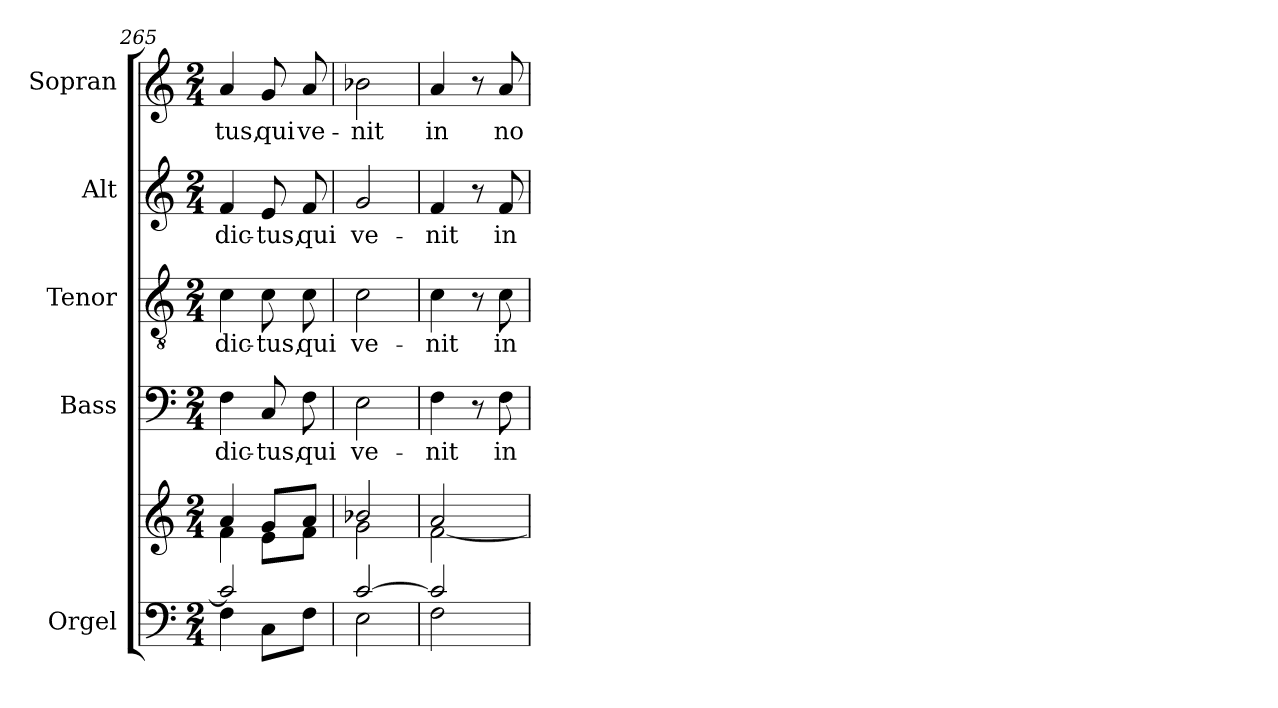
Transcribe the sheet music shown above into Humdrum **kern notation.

**kern	**kern	**kern	**text	**kern	**text	**kern	**text	**kern	**text
*part5	*part5	*part4	*part4	*part3	*part3	*part2	*part2	*part1	*part1
*staff6	*staff5	*staff4	*staff4	*staff3	*staff3	*staff2	*staff2	*staff1	*staff1
*I"Orgel	*	*I"Bass	*	*I"Tenor	*	*I"Alt	*	*I"Sopran	*
*I'Org.	*	*I'B.	*	*I'T.	*	*I'A.	*	*I'S.	*
*clefF4	*clefG2	*clefF4	*	*clefGv2	*	*clefG2	*	*clefG2	*
*k[]	*k[]	*k[]	*	*k[]	*	*k[]	*	*k[]	*
*C:	*C:	*C:	*	*C:	*	*C:	*	*C:	*
*M2/4	*M2/4	*M2/4	*	*M2/4	*	*M2/4	*	*M2/4	*
=265	=265	=265	=265	=265	=265	=265	=265	=265	=265
*^	*^	*	*	*	*	*	*	*	*
!	!	!	!	!	!LO:LY:b	!	!LO:LY:b	!	!LO:LY:b	!	!LO:LY:b
2c/]	4F\	4a/	4f\	4F\	-dic-	4c\	-dic-	4f/	-dic-	4a/	-tus,
!	!	!	!	!	!LO:LY:b	!	!LO:LY:b	!	!LO:LY:b	!	!LO:LY:b
.	8C\L	8g/L	8e\L	8C/	-tus,	8c\	-tus,	8e/	-tus,	8g/	qui
!	!	!	!	!	!LO:LY:b	!	!LO:LY:b	!	!LO:LY:b	!	!LO:LY:b
.	8F\J	8a/J	8f\J	8F\	qui	8c\	qui	8f/	qui	8a/	ve-
=266	=266	=266	=266	=266	=266	=266	=266	=266	=266	=266	=266
!	!	!	!	!	!LO:LY:b	!	!LO:LY:b	!	!LO:LY:b	!	!LO:LY:b
[>2c/	2E\	2b-X/	2g\	2E\	ve-	2c\	ve-	2g/	ve-	2b-X\	-nit
=267	=267	=267	=267	=267	=267	=267	=267	=267	=267	=267	=267
!	!	!	!	!	!LO:LY:b	!	!LO:LY:b	!	!LO:LY:b	!	!LO:LY:b
2c/]	2F\	2a/	[<2f\	4F\	-nit	4c\	-nit	4f/	-nit	4a/	in
.	.	.	.	8r	.	8r	.	8r	.	8r	.
!	!	!	!	!	!LO:LY:b	!	!LO:LY:b	!	!LO:LY:b	!	!LO:LY:b
.	.	.	.	8F\	in	8c\	in	8f/	in	8a/	no-
*v	*v	*	*	*	*	*	*	*	*	*	*
*	*v	*v	*	*	*	*	*	*	*	*
=	=	=	=	=	=	=	=	=	=
*-	*-	*-	*-	*-	*-	*-	*-	*-	*-
